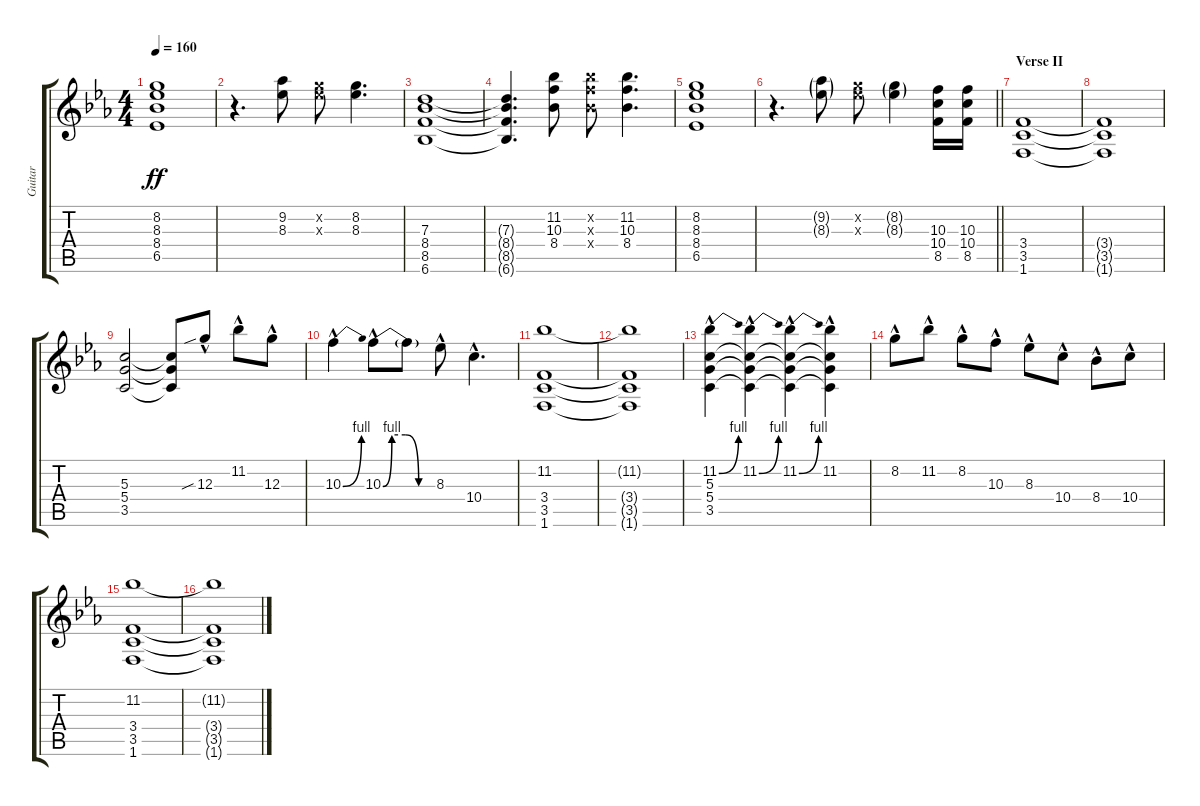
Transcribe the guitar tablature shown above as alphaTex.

\track ("Guitar" "Guitar") {instrument electricguitarclean}
\staff {score tabs}
\tuning (E4 B3 G3 D3 A2 E2) {hide}
\ts (4 4)
\tempo 160
\clef g2
\ks eb
(8.2 8.3 8.4 6.5).1{dy ff} |
r.4{d} (9.2 8.3).8 (8.2{x} 8.3{x}).8 (8.2 8.3).4{d} |
(7.3 8.4 8.5 6.6).1 |
(7.3{t} 8.4{t} 8.5{t} 6.6{t}).4{d} (11.2 10.3 8.4).8 (11.2{x} 10.3{x} 8.4{x}).8 (11.2 10.3 8.4).4{d} |
(8.2 8.3 8.4 6.5).1 |
\barLineRight lightlight
r.4{d} (9.2{g} 8.3{g}).8 (8.2{x} 8.3{x}).8 (8.2{g} 8.3{g}).4 (10.3 10.4 8.5).16 (10.3 10.4 8.5).16 |
\section ("" "Verse II")
(3.4 3.5 1.6).1 |
(3.4{t} 3.5{t} 1.6{t}).1 |
(5.3 5.4 3.5).2 (5.3{t} 5.4{t} 3.5{t}).8 12.3{sib hac}.8 11.2{hac}.8 12.3{hac}.8 |
10.3{be (bend 0 0 60 4) hac}.4 10.3{be (custom 0 0 10 4 25 4 40 0 60 0) hac}.8 10.3{t}.8 8.3{hac}.8 10.4{hac}.4{d} |
(11.2 3.4 3.5 1.6).1 |
(11.2{t} 3.4{t} 3.5{t} 1.6{t}).1 |
(11.2{be (bend 0 0 60 4) hac} 5.3 5.4 3.5).4 (11.2{be (bend 0 0 60 4) hac} 5.3{t} 5.4{t} 3.5{t}).4 (11.2{be (bend 0 0 60 4) hac} 5.3{t} 5.4{t} 3.5{t}).4 (11.2{hac} 5.3{t} 5.4{t} 3.5{t}).4 |
8.2{hac}.8 11.2{hac}.8 8.2{hac}.8 10.3{hac}.8 8.3{hac}.8 10.4{hac}.8 8.4{hac}.8 10.4{hac}.8 |
(11.2 3.4 3.5 1.6).1 |
(11.2{t} 3.4{t} 3.5{t} 1.6{t}).1
